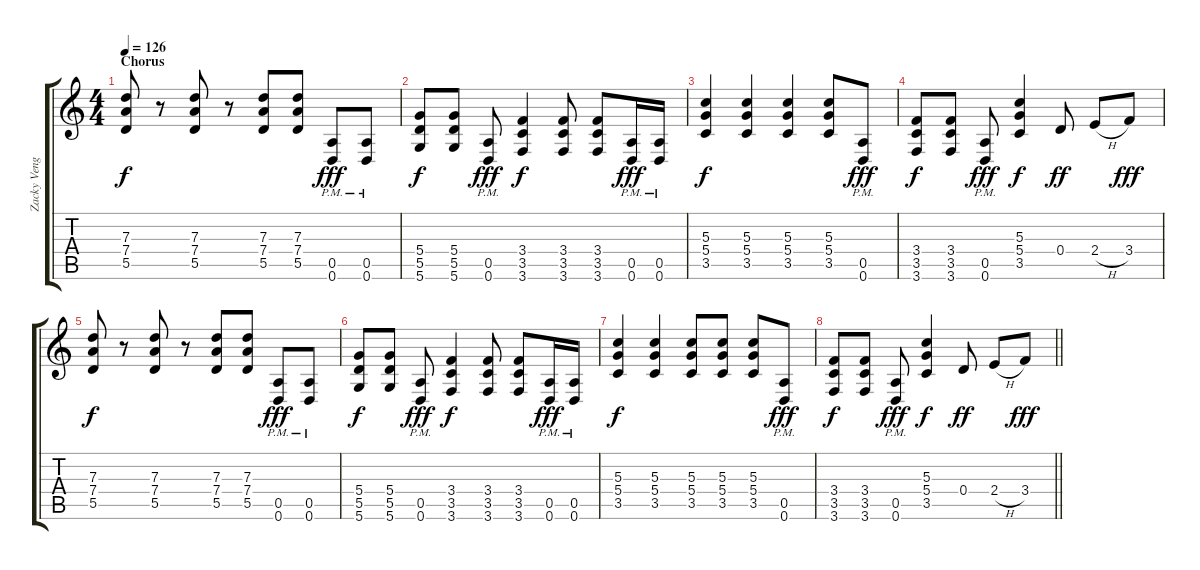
\track ("Zacky Vengeance" "Zacky Veng") {instrument distortionguitar}
\staff {score tabs}
\tuning (E4 B3 G3 D3 A2 D2) {hide}
\ts (4 4)
\section ("" "Chorus")
\tempo 126
\clef g2
\ks c
(7.3 7.4 5.5).8{dy f volume 12} r.8 (7.3 7.4 5.5).8 r.8 (7.3 7.4 5.5).8 (7.3 7.4 5.5).8 (0.5{pm} 0.6{pm}).8{dy fff} (0.5{pm} 0.6{pm}).8 |
(5.4 5.5 5.6).8{dy f} (5.4 5.5 5.6).8 (0.5{pm} 0.6{pm}).8{dy fff} (3.4 3.5 3.6).4{dy f} (3.4 3.5 3.6).8 (3.4 3.5 3.6).8 (0.5{pm} 0.6{pm}).16{dy fff} (0.5{pm} 0.6{pm}).16 |
(5.3 5.4 3.5).4{dy f} (5.3 5.4 3.5).4 (5.3 5.4 3.5).4 (5.3 5.4 3.5).8 (0.5{pm} 0.6{pm}).8{dy fff} |
(3.4 3.5 3.6).8{dy f} (3.4 3.5 3.6).8 (0.5{pm} 0.6{pm}).8{dy fff} (5.3 5.4 3.5).4{dy f} 0.4.8{dy ff} 2.4{h}.8 3.4.8{dy fff} |
(7.3 7.4 5.5).8{dy f} r.8 (7.3 7.4 5.5).8 r.8 (7.3 7.4 5.5).8 (7.3 7.4 5.5).8 (0.5{pm} 0.6{pm}).8{dy fff} (0.5{pm} 0.6{pm}).8 |
(5.4 5.5 5.6).8{dy f} (5.4 5.5 5.6).8 (0.5{pm} 0.6{pm}).8{dy fff} (3.4 3.5 3.6).4{dy f} (3.4 3.5 3.6).8 (3.4 3.5 3.6).8 (0.5{pm} 0.6{pm}).16{dy fff} (0.5{pm} 0.6{pm}).16 |
(5.3 5.4 3.5).4{dy f} (5.3 5.4 3.5).4 (5.3 5.4 3.5).8 (5.3 5.4 3.5).8 (5.3 5.4 3.5).8 (0.5{pm} 0.6{pm}).8{dy fff} |
\barLineRight lightlight
(3.4 3.5 3.6).8{dy f} (3.4 3.5 3.6).8 (0.5{pm} 0.6{pm}).8{dy fff} (5.3 5.4 3.5).4{dy f} 0.4.8{dy ff} 2.4{h}.8 3.4.8{dy fff}
